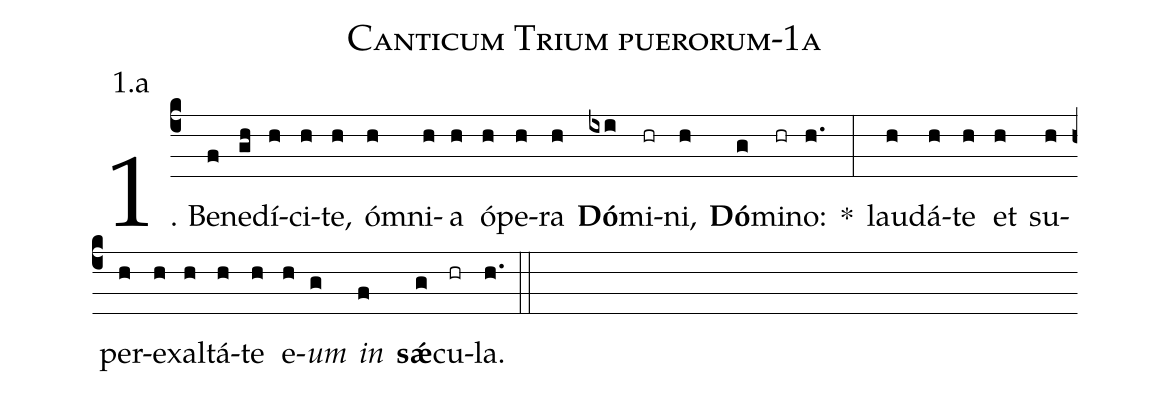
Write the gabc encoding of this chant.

name: Canticum Trium puerorum-1a;
annotation: 1.a;
%%
(c4)1. Be(f)ne(gh)dí(h)ci(h)te,(h) óm(h)ni(h)a(h) ó(h)pe(h)ra(h) <b>Dó</b>(ixi)mi(hr)ni,(h) <b>Dó</b>(g)mi(hr)no:(h.) *(:) lau(h)dá(h)te(h) et(h) su(h)per(h)ex(h)al(h)tá(h)te(h) e(h)<i>um</i>(g) <i>in</i>(f) <b>sǽ</b>(g)cu(hr)la.(h.) (::)
